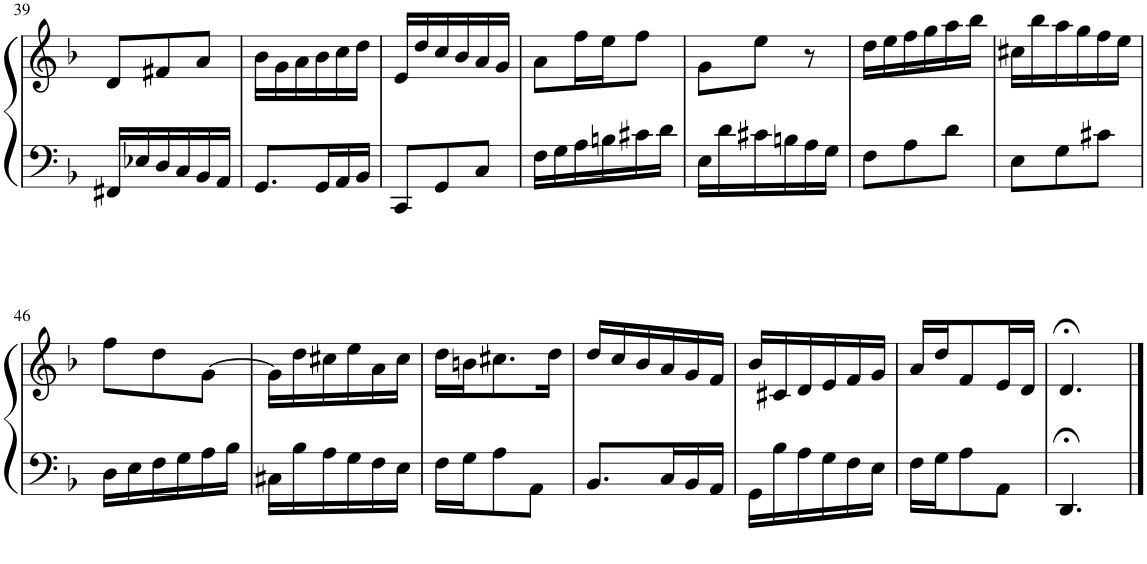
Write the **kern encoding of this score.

**kern	**kern
*part1	*part1
*staff2	*staff1
*I"[Piano] (a)	*
*I'Pno	*
!!LO:PB:g=z
*clefF4	*clefG2
*k[b-]	*k[b-]
*F:	*F:
*M3/8	*M3/8
=39	=39
16FF#X/LL	8d/L
16E-X/	.
16D/	8f#X/
16C/	.
16BB-/	8a/J
16AA/JJ	.
=40	=40
8.GG/L	16b-\LL
.	16g\
.	16a\
16GG/L	16b-\
16AA/	16cc\
16BB-/JJ	16dd\JJ
=41	=41
8CC/L	16e/LL
.	16dd/
8GG/	16cc/
.	16b-/
8C/J	16a/
.	16g/JJ
=42	=42
16F\LL	8a\L
16G\	.
16A\	16ff\L
16Bn\	16ee\J
16c#X\	8ff\J
16d\JJ	.
=43	=43
16E\LL	8g\L
16d\	.
16c#X\	8ee\J
16Bn\	.
16A\	8r
16G\JJ	.
=44	=44
8F\L	16dd\LL
.	16ee\
8A\	16ff\
.	16gg\
8d\J	16aa\
.	16bb-\JJ
=45	=45
8E\L	16cc#X\LL
.	16bb-\
8G\	16aa\
.	16gg\
8c#X\J	16ff\
.	16ee\JJ
!!LO:LB:g=z
=46	=46
16D\LL	8ff\L
16E\	.
16F\	8dd\
16G\	.
16A\	[8g\J
16B-\JJ	.
=47	=47
16C#X\LL	16g\LL]
16B-\	16dd\
16A\	16cc#X\
16G\	16ee\
16F\	16a\
16E\JJ	16cc#\JJ
=48	=48
16F\LL	16dd\LL
16G\J	16bn\J
8A\	8.cc#X\
8AA\J	.
.	16dd\Jk
=49	=49
8.BB-/L	16dd/LL
.	16cc/
.	16b-/
16C/L	16a/
16BB-/	16g/
16AA/JJ	16f/JJ
=50	=50
16GG\LL	16b-/LL
16B-\	16c#X/
16A\	16d/
16G\	16e/
16F\	16f/
16E\JJ	16g/JJ
=51	=51
16F\LL	16a/LL
16G\J	16dd/J
8A\	8f/
8AA\J	16e/L
.	16d/JJ
=52	=52
4.DD;</	4.d;</
==	==
*-	*-
